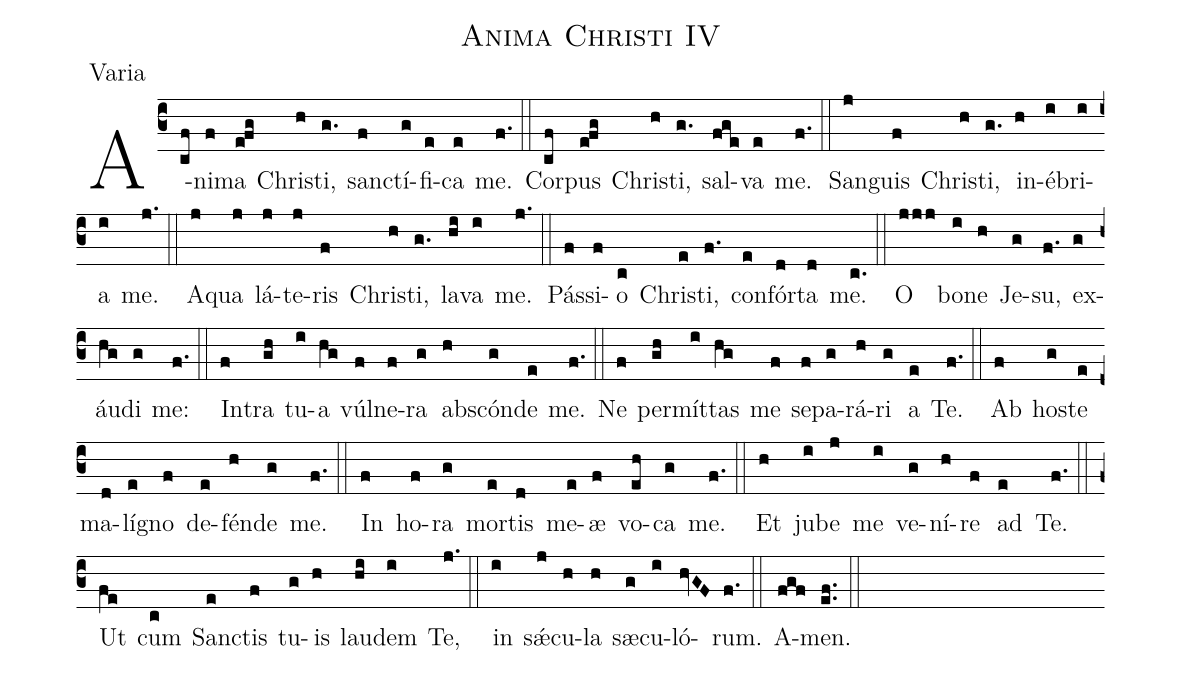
name: Anima Christi IV;
office-part: Varia;
%%
(c3)
A(cf)ni(f)ma(efg) Chris(h)ti,(g.) sanc(f)tí(g)fi(e)ca(e) me.(f.) (::)
Cor(cf)pus(efg) Chris(h)ti,(g.) sal(fge)va(e) me.(f.) (::)
San(j)guis(f) Chris(h)ti,(g.) in(h)é(i)bri(i)a(i) me.(j.) (::)
A(j)qua(j) lá(j)te(j)ris(f) Chris(h)ti,(g.) la(hi)va(i) me.(j.) (::)
Pás(f)si(f)o(c) Chris(e)ti,(f.) con(e)fór(d)ta(d) me.(c.) (::)
O(jjj) bo(i)ne(h) Je(g)su,(f.) ex(g)áu(hg)di(g) me:(f.) (::)
In(f)tra(gh) tu(i)a(hg) vúl(f)ne(f)ra(g) abs(h)cón(g)de(e) me.(f.) (::)
Ne(f) per(gh)mít(i)tas(hg) me(f) se(f)pa(g)rá(h)ri(g) a(e) Te.(f.) (::)
Ab(f) hos(g)te(e) ma(d)lí(e)gno(f) de(e)fén(h)de(g) me.(f.) (::)
In(f) ho(f)ra(g) mor(e)tis(d) me(e)æ(f) vo(eh)ca(g) me.(f.) (::)
Et(h) ju(i)be(j) me(i) ve(g)ní(h)re(f) ad(e) Te.(f.) (::)
Ut(fe) cum(c) Sanc(e)tis(f) tu(g)is(h) lau(hi)dem(i) Te,(j.) (::)
in(i) sǽ(j)cu(h)la(h) sæ(g)cu(i)ló(hvGF)rum.(f.) (::)
A(fgf)men.(e.f.) (::)
